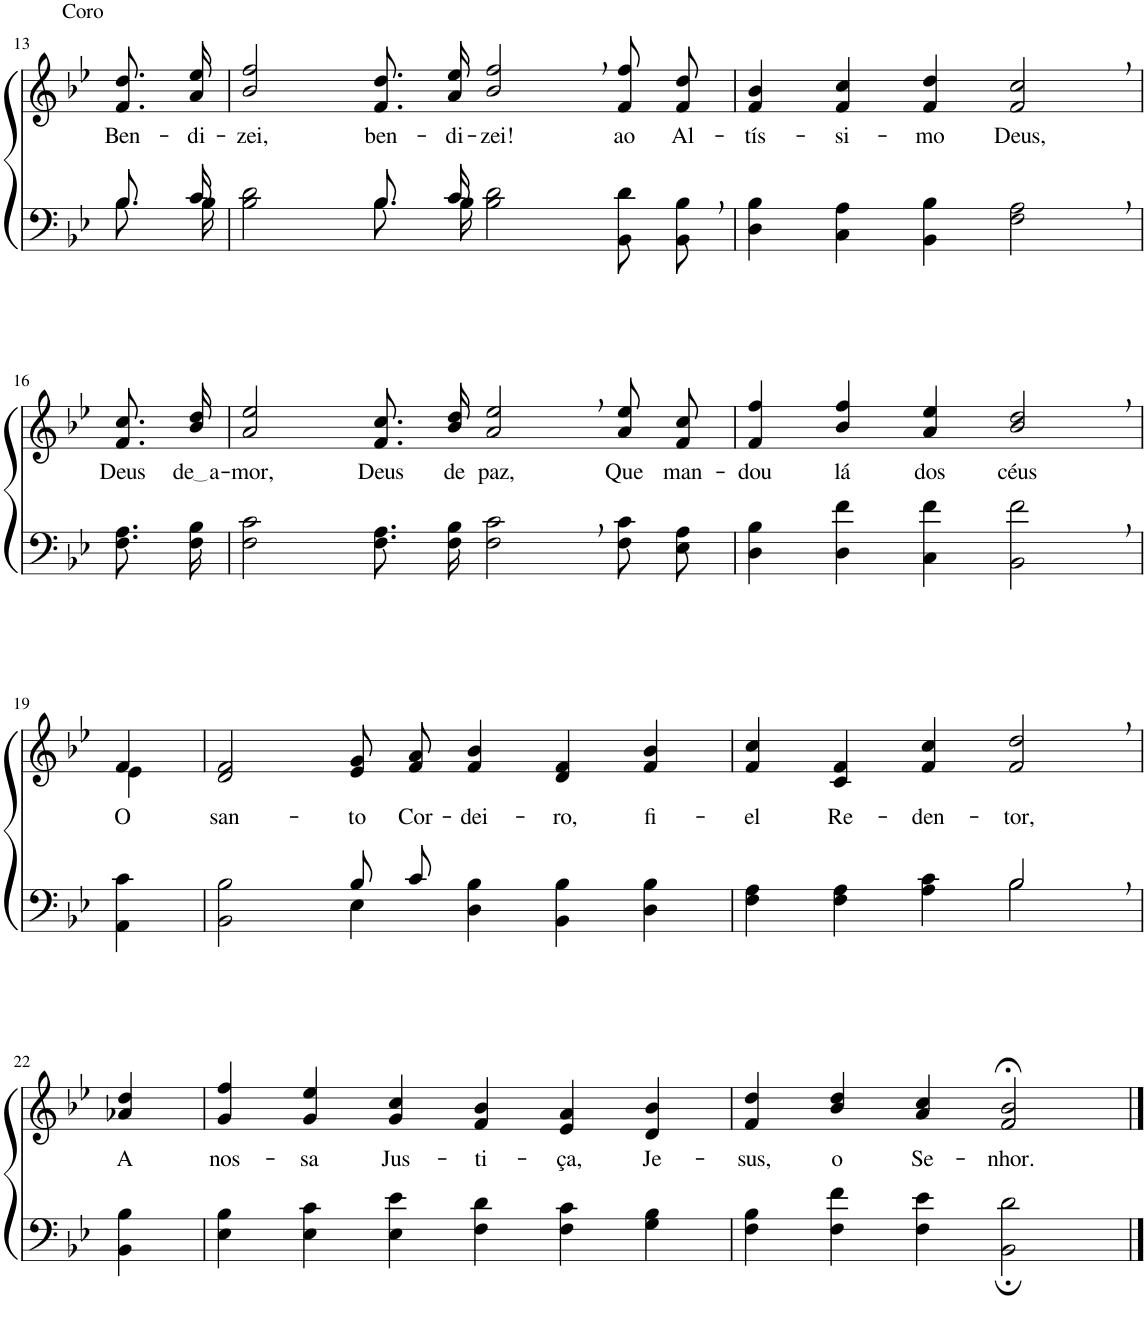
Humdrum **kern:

**kern	**kern	**text
*part2	*part1	*part1
*staff2	*staff1	*staff1
*I"Parte III e IV	*I"Parte I e II	*
!!LO:PB:g=z
*clefF4	*clefG2	*
*Trd2c3	*Trd2c3	*
*k[b-e-]	*k[b-e-]	*
*M6/4	*M6/4	*
=13	=13	=13
*^	*	*
!	!	!LO:TX:a:t=Coro	!
!	!	!	!LO:LY:b
8.B-/L	8.B-\L	8.f\ 8.dd\L	Ben-
!	!	!	!LO:LY:b
16c/Jk	16B-\Jk	16a\ 16ee-\Jk	-di-
=14	=14	=14	=14
!	!	!	!LO:LY:b
2ryy	2B-\ 2d\	2b-/ 2ff/	-zei,
!	!	!	!LO:LY:b
8.B-/L	8.B-\L	8.f\ 8.dd\L	ben-
!	!	!	!LO:LY:b
16c/Jk	16B-\Jk	16a\ 16ee-\Jk	-di-
!	!	!	!LO:LY:b
2.ryy	2B-\ 2d\	2b-/, 2ff/,	-zei!
!	!	!	!LO:LY:b
.	8BB-\ 8d\L	8f/ 8ff/L	ao
!	!	!	!LO:LY:b
.	8BB-\ 8B-\J	8f/ 8dd/J	Al-
=15	=15	=15	=15
!	!	!	!LO:LY:b
*v	*v	*	*
4D\ 4B-\	4f/ 4b-/	-tís-
!	!	!LO:LY:b
4C\ 4A\	4f/ 4cc/	-si-
!	!	!LO:LY:b
4BB-\ 4B-\	4f/ 4dd/	-mo
!	!	!LO:LY:b
2F\, 2A\,	2f/, 2cc/,	Deus,
!!LO:LB:g=z
=16	=16	=16
!	!	!LO:LY:b
8.F\ 8.A\L	8.f/ 8.cc/L	Deus
!	!	!LO:LY:b
16F\ 16B-\Jk	16b-/ 16dd/Jk	de a
=17	=17	=17
!	!	!LO:LY:b
2F\ 2c\	2a/ 2ee-/	-mor,
!	!	!LO:LY:b
8.F\ 8.A\L	8.f/ 8.cc/L	Deus
!	!	!LO:LY:b
16F\ 16B-\Jk	16b-/ 16dd/Jk	de
!	!	!LO:LY:b
2F\, 2c\,	2a/, 2ee-/,	paz,
!	!	!LO:LY:b
8F\ 8c\L	8a\ 8ee-\L	Que
!	!	!LO:LY:b
8E-\ 8A\J	8f\ 8cc\J	man-
=18	=18	=18
!	!	!LO:LY:b
4D\ 4B-\	4f/ 4ff/	-dou
!	!	!LO:LY:b
4D\ 4f\	4b-/ 4ff/	lá
!	!	!LO:LY:b
4C\ 4f\	4a/ 4ee-/	dos
!	!	!LO:LY:b
2BB-\, 2f\,	2b-/, 2dd/,	céus
!!LO:LB:g=z
=19	=19	=19
*	*^	*
!	!	!	!LO:LY:b
4AA\ 4c\	4f/	4e-\	O
=20	=20	=20	=20
*^	*	*	*
!	!	!	!	!LO:LY:b
*	*	*v	*v	*
2ryy	2BB-\ 2B-\	2d/ 2f/	san-
!	!	!	!LO:LY:b
8B-/L	4E-\	8e-/ 8g/L	-to
!	!	!	!LO:LY:b
8c/J	.	8f/ 8a/J	Cor-
!	!	!	!LO:LY:b
2.ryy	4D\ 4B-\	4f/ 4b-/	-dei-
!	!	!	!LO:LY:b
.	4BB-\ 4B-\	4d/ 4f/	-ro,
!	!	!	!LO:LY:b
.	4D\ 4B-\	4f/ 4b-/	fi-
=21	=21	=21	=21
!	!	!	!LO:LY:b
2ryy	4F\ 4A\	4f/ 4cc/	-el
!	!	!	!LO:LY:b
.	4F\ 4A\	4c/ 4f/	Re-
!	!	!	!LO:LY:b
4ryy	4A\ 4c\	4f/ 4cc/	-den-
!	!	!	!LO:LY:b
2B-,/	2B-\	2f/, 2dd/,	-tor,
!!LO:LB:g=z
=22	=22	=22	=22
!	!	!	!LO:LY:b
*v	*v	*	*
4BB-\ 4B-\	4a-X/ 4dd/	A
=23	=23	=23
!	!	!LO:LY:b
4E-\ 4B-\	4g/ 4ff/	nos-
!	!	!LO:LY:b
4E-\ 4c\	4g/ 4ee-/	-sa
!	!	!LO:LY:b
4E-\ 4e-\	4g/ 4cc/	Jus-
!	!	!LO:LY:b
4F\ 4d\	4f/ 4b-/	-ti-
!	!	!LO:LY:b
4F\ 4c\	4e-/ 4a/	-ça,
!	!	!LO:LY:b
4G\ 4B-\	4d/ 4b-/	Je-
=24	=24	=24
!	!	!LO:LY:b
4F\ 4B-\	4f/ 4dd/	-sus,
!	!	!LO:LY:b
4F\ 4f\	4b-/ 4dd/	o
!	!	!LO:LY:b
4F\ 4e-\	4a/ 4cc/	Se-
!	!	!LO:LY:b
2BB-\; 2d\;	2f/;< 2b-/;<	-nhor.
==	==	==
*-	*-	*-
